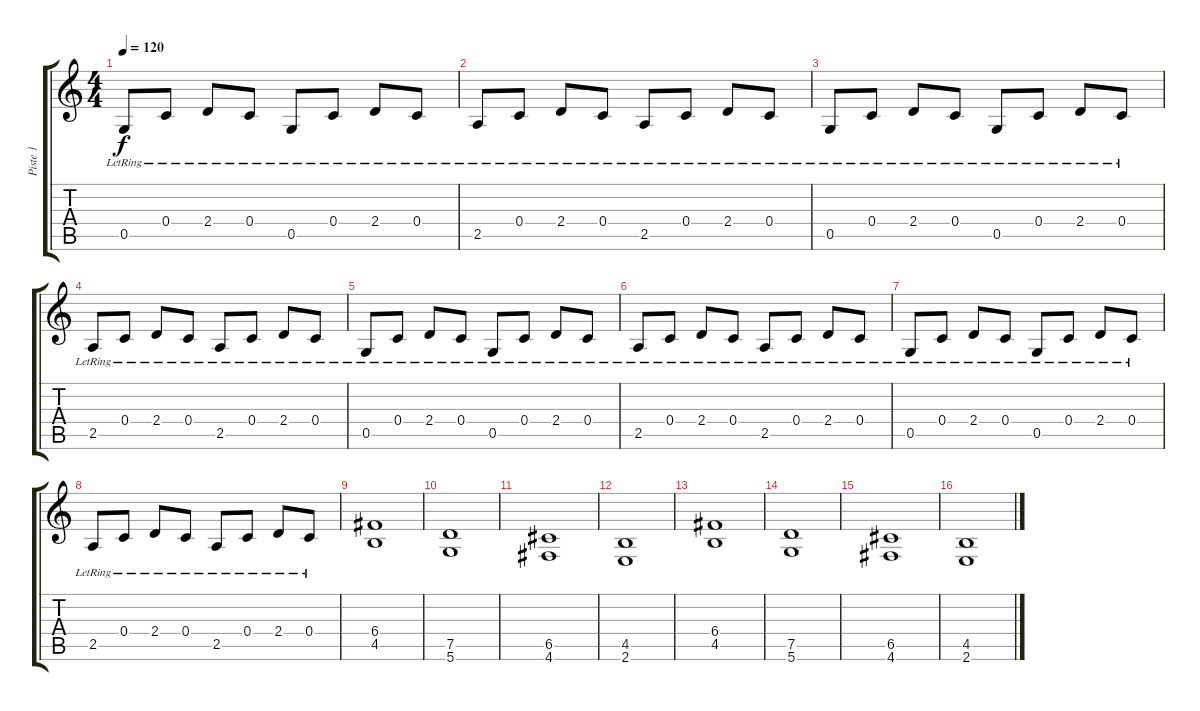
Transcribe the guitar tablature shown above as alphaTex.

\track ("Piste 1" "Piste 1") {instrument distortionguitar}
\staff {score tabs}
\tuning (D4 A3 F3 C3 G2 D2) {hide}
\ts (4 4)
\tempo 120
\clef g2
\ks c
0.5{lr}.8{dy f} 0.4{lr}.8 2.4{lr}.8 0.4{lr}.8 0.5{lr}.8 0.4{lr}.8 2.4{lr}.8 0.4{lr}.8 |
2.5{lr}.8 0.4{lr}.8 2.4{lr}.8 0.4{lr}.8 2.5{lr}.8 0.4{lr}.8 2.4{lr}.8 0.4{lr}.8 |
0.5{lr}.8 0.4{lr}.8 2.4{lr}.8 0.4{lr}.8 0.5{lr}.8 0.4{lr}.8 2.4{lr}.8 0.4{lr}.8 |
2.5{lr}.8 0.4{lr}.8 2.4{lr}.8 0.4{lr}.8 2.5{lr}.8 0.4{lr}.8 2.4{lr}.8 0.4{lr}.8 |
0.5{lr}.8 0.4{lr}.8 2.4{lr}.8 0.4{lr}.8 0.5{lr}.8 0.4{lr}.8 2.4{lr}.8 0.4{lr}.8 |
2.5{lr}.8 0.4{lr}.8 2.4{lr}.8 0.4{lr}.8 2.5{lr}.8 0.4{lr}.8 2.4{lr}.8 0.4{lr}.8 |
0.5{lr}.8 0.4{lr}.8 2.4{lr}.8 0.4{lr}.8 0.5{lr}.8 0.4{lr}.8 2.4{lr}.8 0.4{lr}.8 |
2.5{lr}.8 0.4{lr}.8 2.4{lr}.8 0.4{lr}.8 2.5{lr}.8 0.4{lr}.8 2.4{lr}.8 0.4{lr}.8 |
(6.4 4.5).1 |
(7.5 5.6).1 |
(6.5 4.6).1 |
(4.5 2.6).1 |
(6.4 4.5).1 |
(7.5 5.6).1 |
(6.5 4.6).1 |
(4.5 2.6).1
